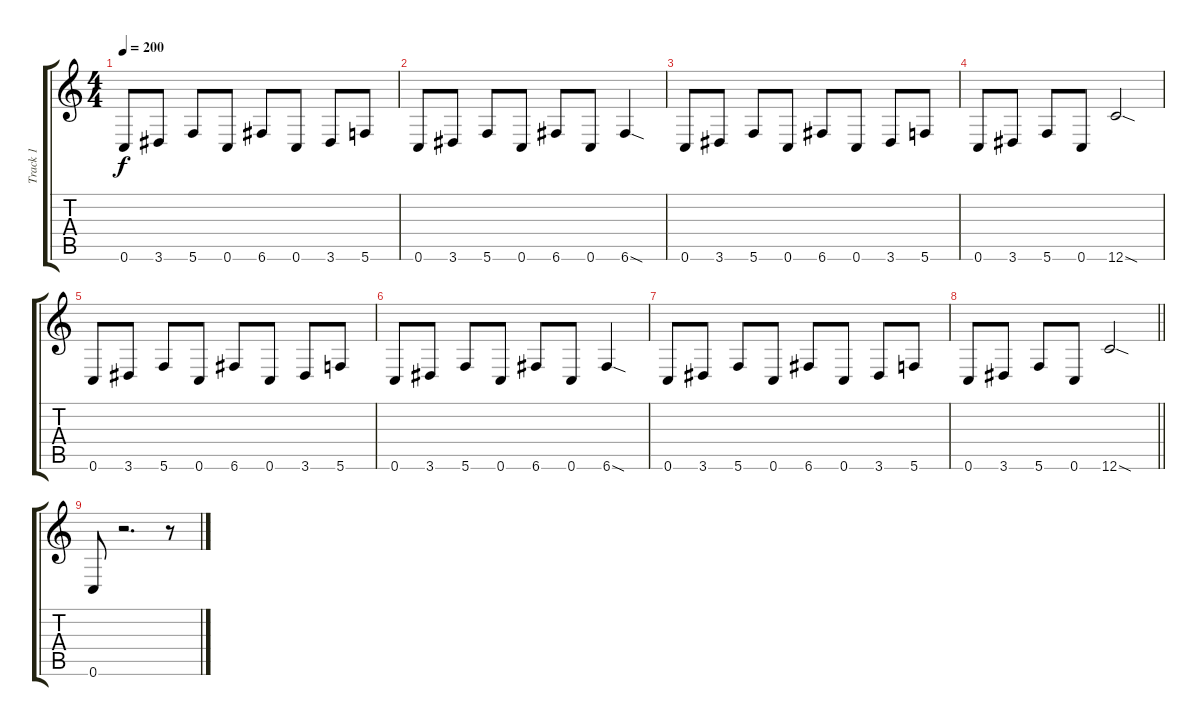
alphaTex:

\track ("Track 1" "Track 1") {instrument distortionguitar}
\staff {score tabs}
\tuning (D4 A3 F3 C3 G2 C2) {hide}
\ts (4 4)
\tempo 200
\clef g2
\ks c
0.6.8{dy f} 3.6.8 5.6.8 0.6.8 6.6.8 0.6.8 3.6.8 5.6.8 |
0.6.8 3.6.8 5.6.8 0.6.8 6.6.8 0.6.8 6.6{sod}.4 |
0.6.8 3.6.8 5.6.8 0.6.8 6.6.8 0.6.8 3.6.8 5.6.8 |
0.6.8 3.6.8 5.6.8 0.6.8 12.6{sod}.2 |
0.6.8 3.6.8 5.6.8 0.6.8 6.6.8 0.6.8 3.6.8 5.6.8 |
0.6.8 3.6.8 5.6.8 0.6.8 6.6.8 0.6.8 6.6{sod}.4 |
0.6.8 3.6.8 5.6.8 0.6.8 6.6.8 0.6.8 3.6.8 5.6.8 |
\barLineRight lightlight
0.6.8 3.6.8 5.6.8 0.6.8 12.6{sod}.2 |
0.6.8 r.2{d} r.8
